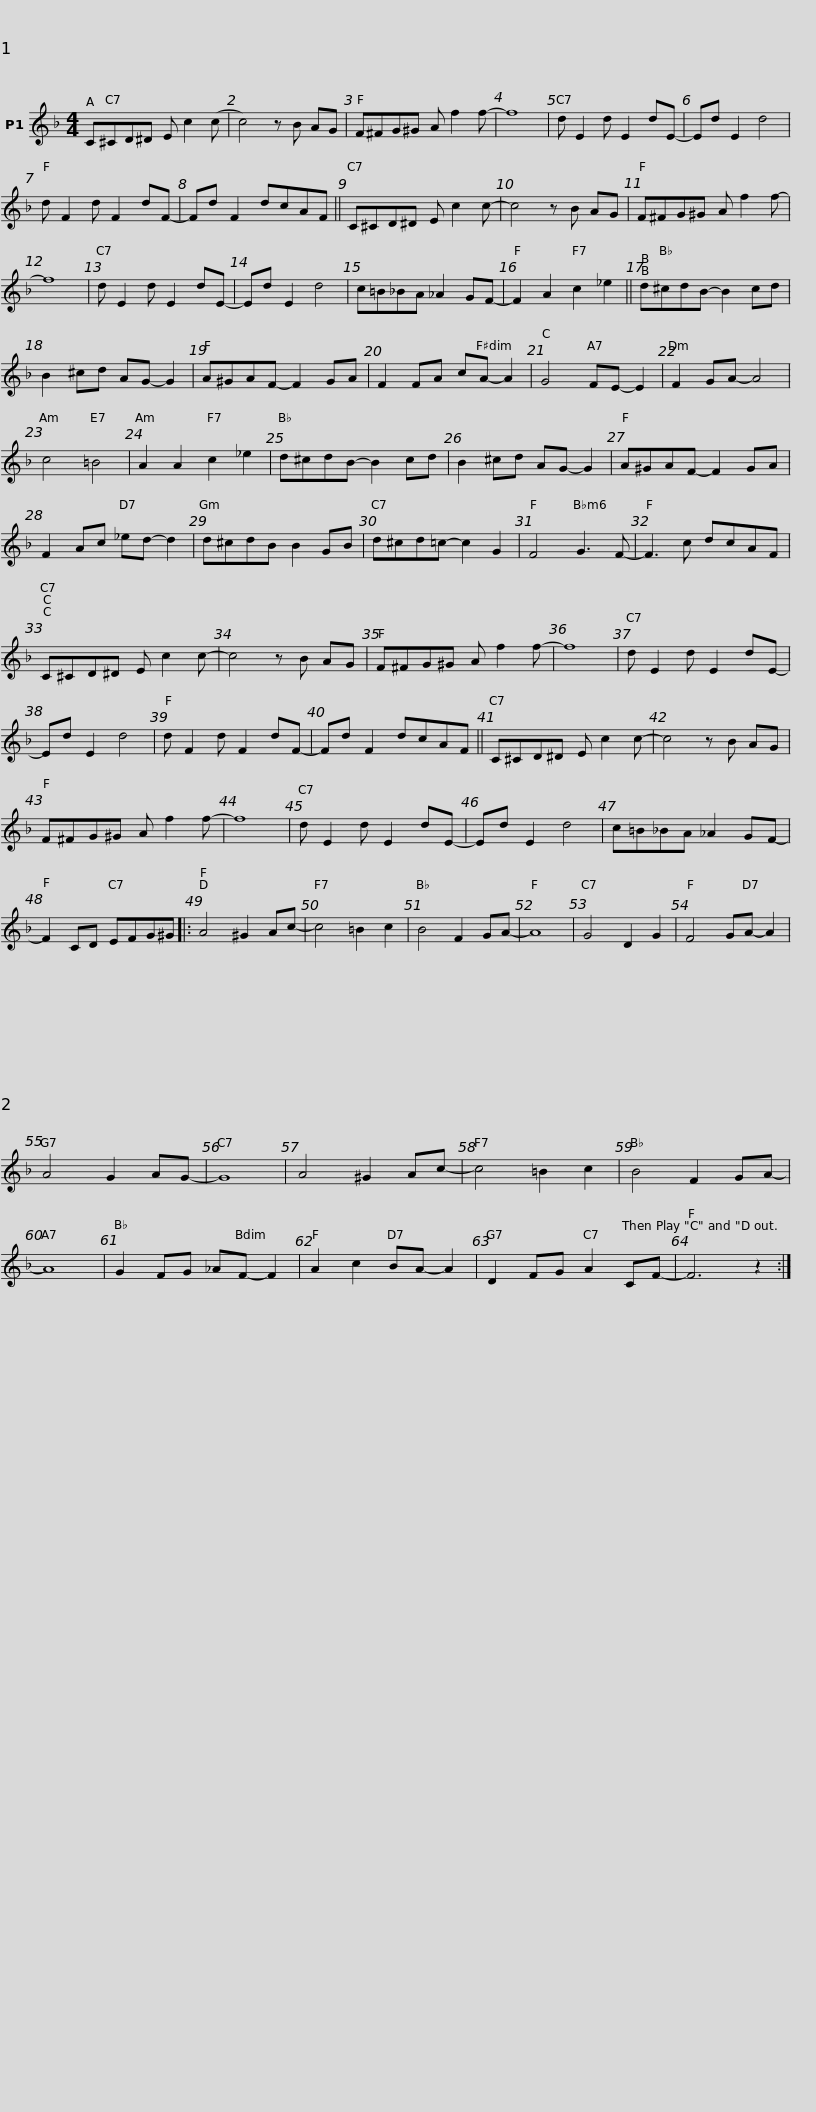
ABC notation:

X:1
L:1/8
M:4/4
I:linebreak $
K:F
V:1 treble
V:1
 C^CD^D E c2 (c | c4) z B AG | F^FG^G A f2 f- | f8 |$ d E2 d E2 dE- | %5
 Ed E2 d4 | d F2 d F2 dF- | Fd F2 dcAF ||$ C^CD^D E c2 c- | c4 z B AG | %10
 F^FG^G A f2 f- | f8 |$ d E2 d E2 dE- | Ed E2 d4 | c=B_BA _A2 GF- | %15
 F2 A2 c2 _e2 ||$ d^cdB- B2 cd | B2 ^cd AG- G2 | A^GAF- F2 GA | F2 FA cA- A2 |$ %20
 G4 FE- E2 | F2 GA- A4 | c4 =B4 | A2 A2 c2 _e2 |$ d^cdB- B2 cd | %25
 B2 ^cd AG- G2 | A^GAF- F2 GA | F2 Ac _ed- d2 |$ d^cdB B2 GB | d^cd=c- c2 G2 | %30
 F4 G3 F- | F3 c dcAF |$ C^CD^D E c2 c- | c4 z B AG | F^FG^G A f2 f- | %35
 f8 |$ d E2 d E2 dE- | Ed E2 d4 | d F2 d F2 dF- | Fd F2 dcAF ||$ %40
 C^CD^D E c2 c- | c4 z B AG | F^FG^G A f2 f- | f8 |$ d E2 d E2 dE- | %45
 Ed E2 d4 | c=B_BA _A2 GF- | F2 CD EFG^G |:$ A4 ^G2 Ac- | c4 =B2 c2 | %50
 B4 F2 GA- | A8 |$ G4 D2 G2 | F4 GA- A2 | A4 G2 AG- | %55
 G8 |$ A4 ^G2 Ac- | c4 =B2 c2 | B4 F2 GA- | A8 |$ %60
 G2 FG _AF- F2 | A2 c2 BA- A2 | D2 FG A2 CF- | F6 z2 :| %64
